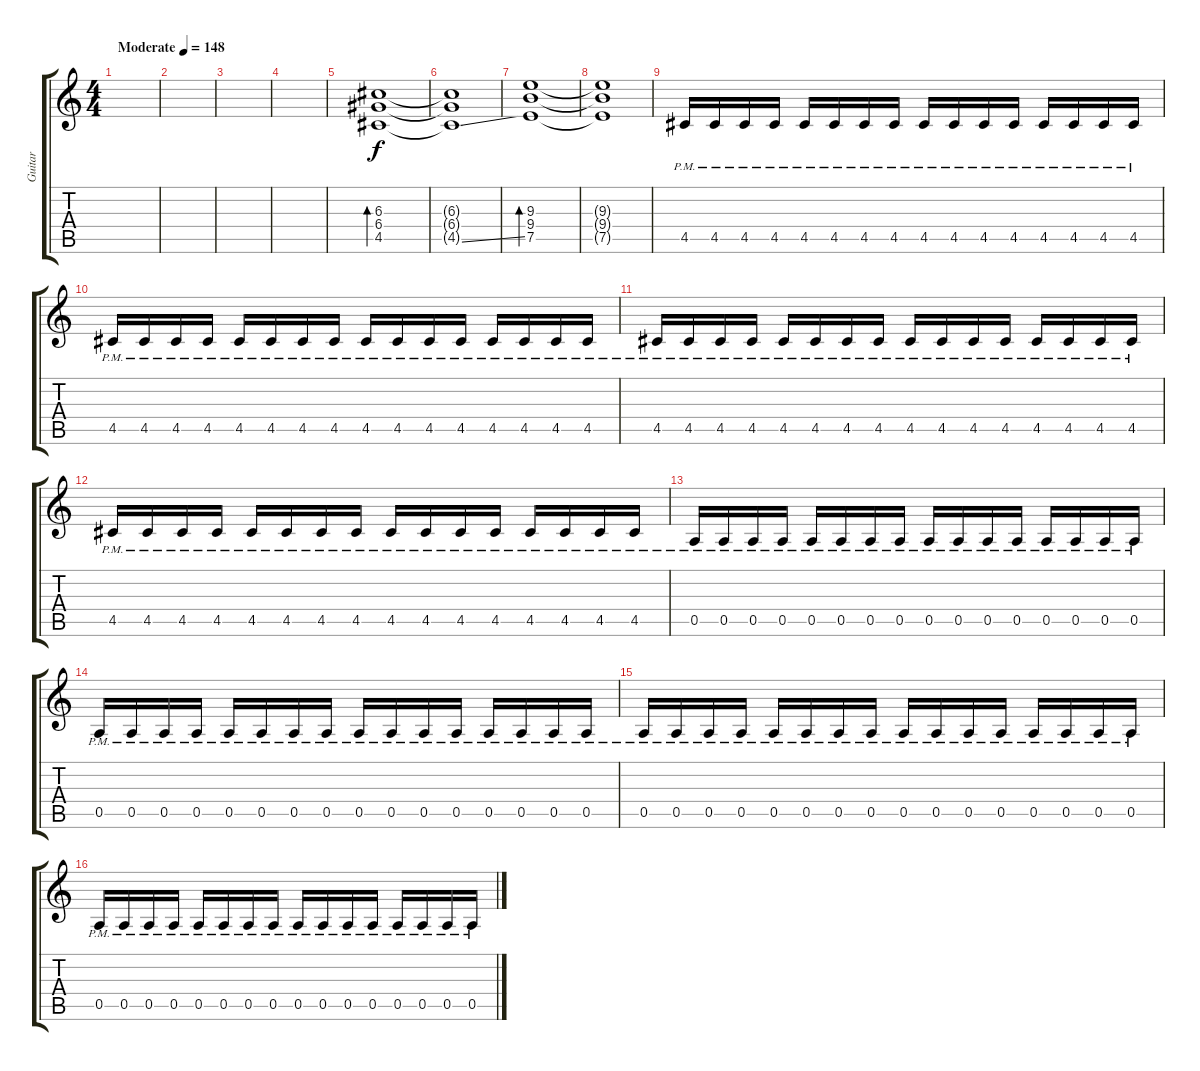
\track ("Guitar" "Guitar") {instrument electricguitarjazz}
\staff {score tabs}
\tuning (E4 B3 G3 D3 A2 E2) {hide}
\ts (4 4)
\tempo (148 "Moderate")
\clef g2
\ks c
|
|
|
|
(6.3 6.4 4.5).1{bd 240} |
(6.3{t} 6.4{t} 4.5{ss t}).1 |
(9.3 9.4 7.5).1{bd 240} |
(9.3{t} 9.4{t} 7.5{t}).1 |
4.5{pm}.16{volume 8 instrument electricguitarclean} 4.5{pm}.16 4.5{pm}.16 4.5{pm}.16 4.5{pm}.16 4.5{pm}.16 4.5{pm}.16 4.5{pm}.16 4.5{pm}.16 4.5{pm}.16 4.5{pm}.16 4.5{pm}.16 4.5{pm}.16 4.5{pm}.16 4.5{pm}.16 4.5{pm}.16 |
4.5{pm}.16 4.5{pm}.16 4.5{pm}.16 4.5{pm}.16 4.5{pm}.16 4.5{pm}.16 4.5{pm}.16 4.5{pm}.16 4.5{pm}.16 4.5{pm}.16 4.5{pm}.16 4.5{pm}.16 4.5{pm}.16 4.5{pm}.16 4.5{pm}.16 4.5{pm}.16 |
4.5{pm}.16 4.5{pm}.16 4.5{pm}.16 4.5{pm}.16 4.5{pm}.16 4.5{pm}.16 4.5{pm}.16 4.5{pm}.16 4.5{pm}.16 4.5{pm}.16 4.5{pm}.16 4.5{pm}.16 4.5{pm}.16 4.5{pm}.16 4.5{pm}.16 4.5{pm}.16 |
4.5{pm}.16 4.5{pm}.16 4.5{pm}.16 4.5{pm}.16 4.5{pm}.16 4.5{pm}.16 4.5{pm}.16 4.5{pm}.16 4.5{pm}.16 4.5{pm}.16 4.5{pm}.16 4.5{pm}.16 4.5{pm}.16 4.5{pm}.16 4.5{pm}.16 4.5{pm}.16 |
0.5{pm}.16 0.5{pm}.16 0.5{pm}.16 0.5{pm}.16 0.5{pm}.16 0.5{pm}.16 0.5{pm}.16 0.5{pm}.16 0.5{pm}.16 0.5{pm}.16 0.5{pm}.16 0.5{pm}.16 0.5{pm}.16 0.5{pm}.16 0.5{pm}.16 0.5{pm}.16 |
0.5{pm}.16 0.5{pm}.16 0.5{pm}.16 0.5{pm}.16 0.5{pm}.16 0.5{pm}.16 0.5{pm}.16 0.5{pm}.16 0.5{pm}.16 0.5{pm}.16 0.5{pm}.16 0.5{pm}.16 0.5{pm}.16 0.5{pm}.16 0.5{pm}.16 0.5{pm}.16 |
0.5{pm}.16 0.5{pm}.16 0.5{pm}.16 0.5{pm}.16 0.5{pm}.16 0.5{pm}.16 0.5{pm}.16 0.5{pm}.16 0.5{pm}.16 0.5{pm}.16 0.5{pm}.16 0.5{pm}.16 0.5{pm}.16 0.5{pm}.16 0.5{pm}.16 0.5{pm}.16 |
0.5{pm}.16 0.5{pm}.16 0.5{pm}.16 0.5{pm}.16 0.5{pm}.16 0.5{pm}.16 0.5{pm}.16 0.5{pm}.16 0.5{pm}.16 0.5{pm}.16 0.5{pm}.16 0.5{pm}.16 0.5{pm}.16 0.5{pm}.16 0.5{pm}.16 0.5{pm}.16
